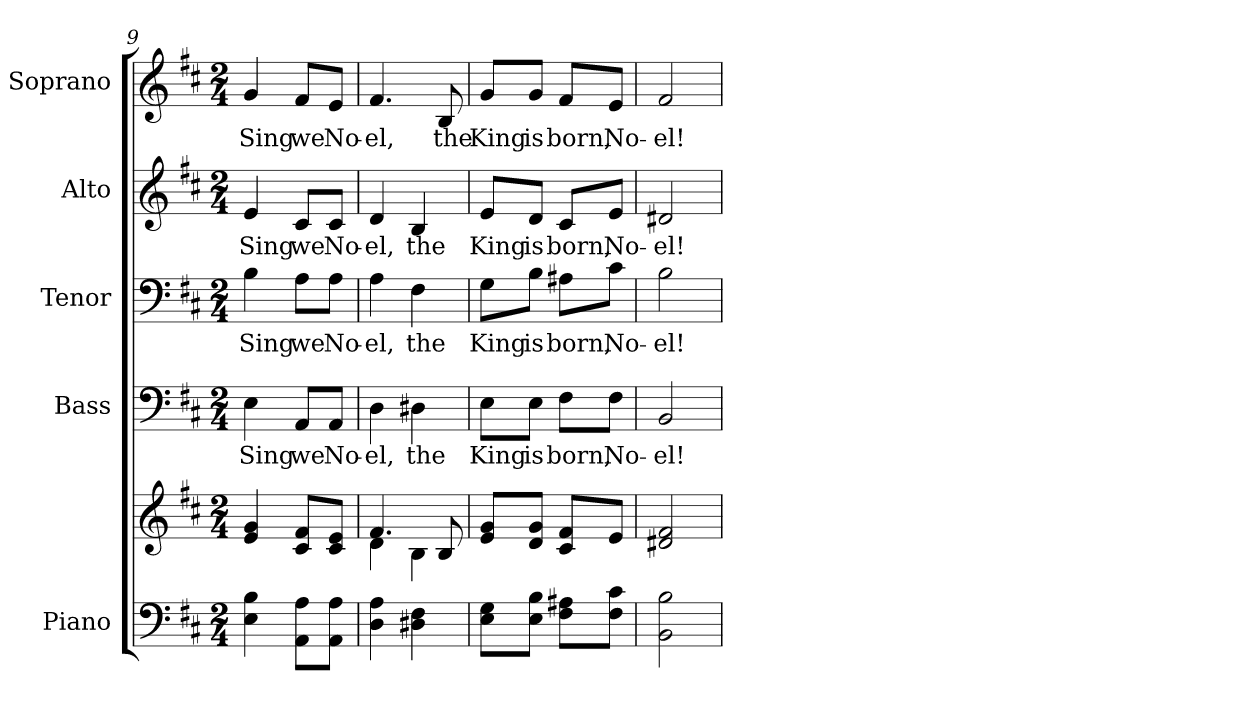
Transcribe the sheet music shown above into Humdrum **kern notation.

**kern	**kern	**kern	**text	**kern	**text	**kern	**text	**kern	**text
*part5	*part5	*part4	*part4	*part3	*part3	*part2	*part2	*part1	*part1
*staff6	*staff5	*staff4	*staff4	*staff3	*staff3	*staff2	*staff2	*staff1	*staff1
*I"Piano	*	*I"Bass	*	*I"Tenor	*	*I"Alto	*	*I"Soprano	*
*I'Pno.	*	*I'B.	*	*I'T.	*	*I'A.	*	*I'S.	*
!!LO:PB:g=z
*clefF4	*clefG2	*clefF4	*	*clefF4	*	*clefG2	*	*clefG2	*
*k[f#c#]	*k[f#c#]	*k[f#c#]	*	*k[f#c#]	*	*k[f#c#]	*	*k[f#c#]	*
*D:	*D:	*D:	*	*D:	*	*D:	*	*D:	*
*M2/4	*M2/4	*M2/4	*	*M2/4	*	*M2/4	*	*M2/4	*
=9	=9	=9	=9	=9	=9	=9	=9	=9	=9
!	!	!	!LO:LY:b:color=#000000	!	!	!	!	!	!
!	!	!	!	!	!LO:LY:b:color=#000000	!	!	!	!
!	!	!	!	!	!	!	!LO:LY:b:color=#000000	!	!
!	!	!	!	!	!	!	!	!	!LO:LY:b:color=#000000
4Ei\ 4Bi	4ei/ 4gi	4Ei\	Sing	4Bi\	Sing	4ei/	Sing	4gi/	Sing
!	!	!	!LO:LY:b:color=#000000	!	!	!	!	!	!
!	!	!	!	!	!LO:LY:b:color=#000000	!	!	!	!
!	!	!	!	!	!	!	!LO:LY:b:color=#000000	!	!
!	!	!	!	!	!	!	!	!	!LO:LY:b:color=#000000
8AAi\ 8Ai\L	8c#i/ 8f#i/L	8AAi/L	we	8Ai\L	we	8c#i/L	we	8f#i/L	we
!	!	!	!LO:LY:b:color=#000000	!	!	!	!	!	!
!	!	!	!	!	!LO:LY:b:color=#000000	!	!	!	!
!	!	!	!	!	!	!	!LO:LY:b:color=#000000	!	!
!	!	!	!	!	!	!	!	!	!LO:LY:b:color=#000000
8AAi\ 8Ai\J	8c#i/ 8ei/J	8AAi/J	No-	8Ai\J	No-	8c#i/J	No-	8ei/J	No-
=10	=10	=10	=10	=10	=10	=10	=10	=10	=10
*	*^	*	*	*	*	*	*	*	*
!	!	!	!	!LO:LY:b:color=#000000	!	!	!	!	!	!
!	!	!	!	!	!	!LO:LY:b:color=#000000	!	!	!	!
!	!	!	!	!	!	!	!	!LO:LY:b:color=#000000	!	!
!	!	!	!	!	!	!	!	!	!	!LO:LY:b:color=#000000
4Di\ 4Ai	4.f#i/	4di\	4Di\	-el,	4Ai\	-el,	4di/	-el,	4.f#i/	-el,
!	!	!	!	!LO:LY:b:color=#000000	!	!	!	!	!	!
!	!	!	!	!	!	!LO:LY:b:color=#000000	!	!	!	!
!	!	!	!	!	!	!	!	!LO:LY:b:color=#000000	!	!
4D#Xi\ 4F#i	.	4Bi\	4D#Xi\	the	4F#i\	the	4Bi/	the	.	.
!	!	!	!	!	!	!	!	!	!	!LO:LY:b:color=#000000
.	8Bi/	.	.	.	.	.	.	.	8Bi/	the
*	*v	*v	*	*	*	*	*	*	*	*
=11	=11	=11	=11	=11	=11	=11	=11	=11	=11
!	!	!	!LO:LY:b:color=#000000	!	!	!	!	!	!
!	!	!	!	!	!LO:LY:b:color=#000000	!	!	!	!
!	!	!	!	!	!	!	!LO:LY:b:color=#000000	!	!
!	!	!	!	!	!	!	!	!	!LO:LY:b:color=#000000
8Ei\ 8Gi\L	8ei/ 8gi/L	8Ei\L	King	8Gi\L	King	8ei/L	King	8gi/L	King
!	!	!	!LO:LY:b:color=#000000	!	!	!	!	!	!
!	!	!	!	!	!LO:LY:b:color=#000000	!	!	!	!
!	!	!	!	!	!	!	!LO:LY:b:color=#000000	!	!
!	!	!	!	!	!	!	!	!	!LO:LY:b:color=#000000
8Ei\ 8Bi\J	8di/ 8gi/J	8Ei\J	is	8Bi\J	is	8di/J	is	8gi/J	is
!	!	!	!LO:LY:b:color=#000000	!	!	!	!	!	!
!	!	!	!	!	!LO:LY:b:color=#000000	!	!	!	!
!	!	!	!	!	!	!	!LO:LY:b:color=#000000	!	!
!	!	!	!	!	!	!	!	!	!LO:LY:b:color=#000000
8F#i\ 8A#Xi\L	8c#i/ 8f#i/L	8F#i\L	born,	8A#Xi\L	born,	8c#i/L	born,	8f#i/L	born,
!	!	!	!LO:LY:b:color=#000000	!	!	!	!	!	!
!	!	!	!	!	!LO:LY:b:color=#000000	!	!	!	!
!	!	!	!	!	!	!	!LO:LY:b:color=#000000	!	!
!	!	!	!	!	!	!	!	!	!LO:LY:b:color=#000000
8F#i\ 8c#i\J	8ei/J	8F#i\J	No-	8c#i\J	No-	8ei/J	No-	8ei/J	No-
=12	=12	=12	=12	=12	=12	=12	=12	=12	=12
!	!	!	!LO:LY:b:color=#000000	!	!	!	!	!	!
!	!	!	!	!	!LO:LY:b:color=#000000	!	!	!	!
!	!	!	!	!	!	!	!LO:LY:b:color=#000000	!	!
!	!	!	!	!	!	!	!	!	!LO:LY:b:color=#000000
2BBi\ 2Bi	2d#Xi/ 2f#i	2BBi/	-el!	2Bi\	-el!	2d#Xi/	-el!	2f#i/	-el!
=	=	=	=	=	=	=	=	=	=
*-	*-	*-	*-	*-	*-	*-	*-	*-	*-
